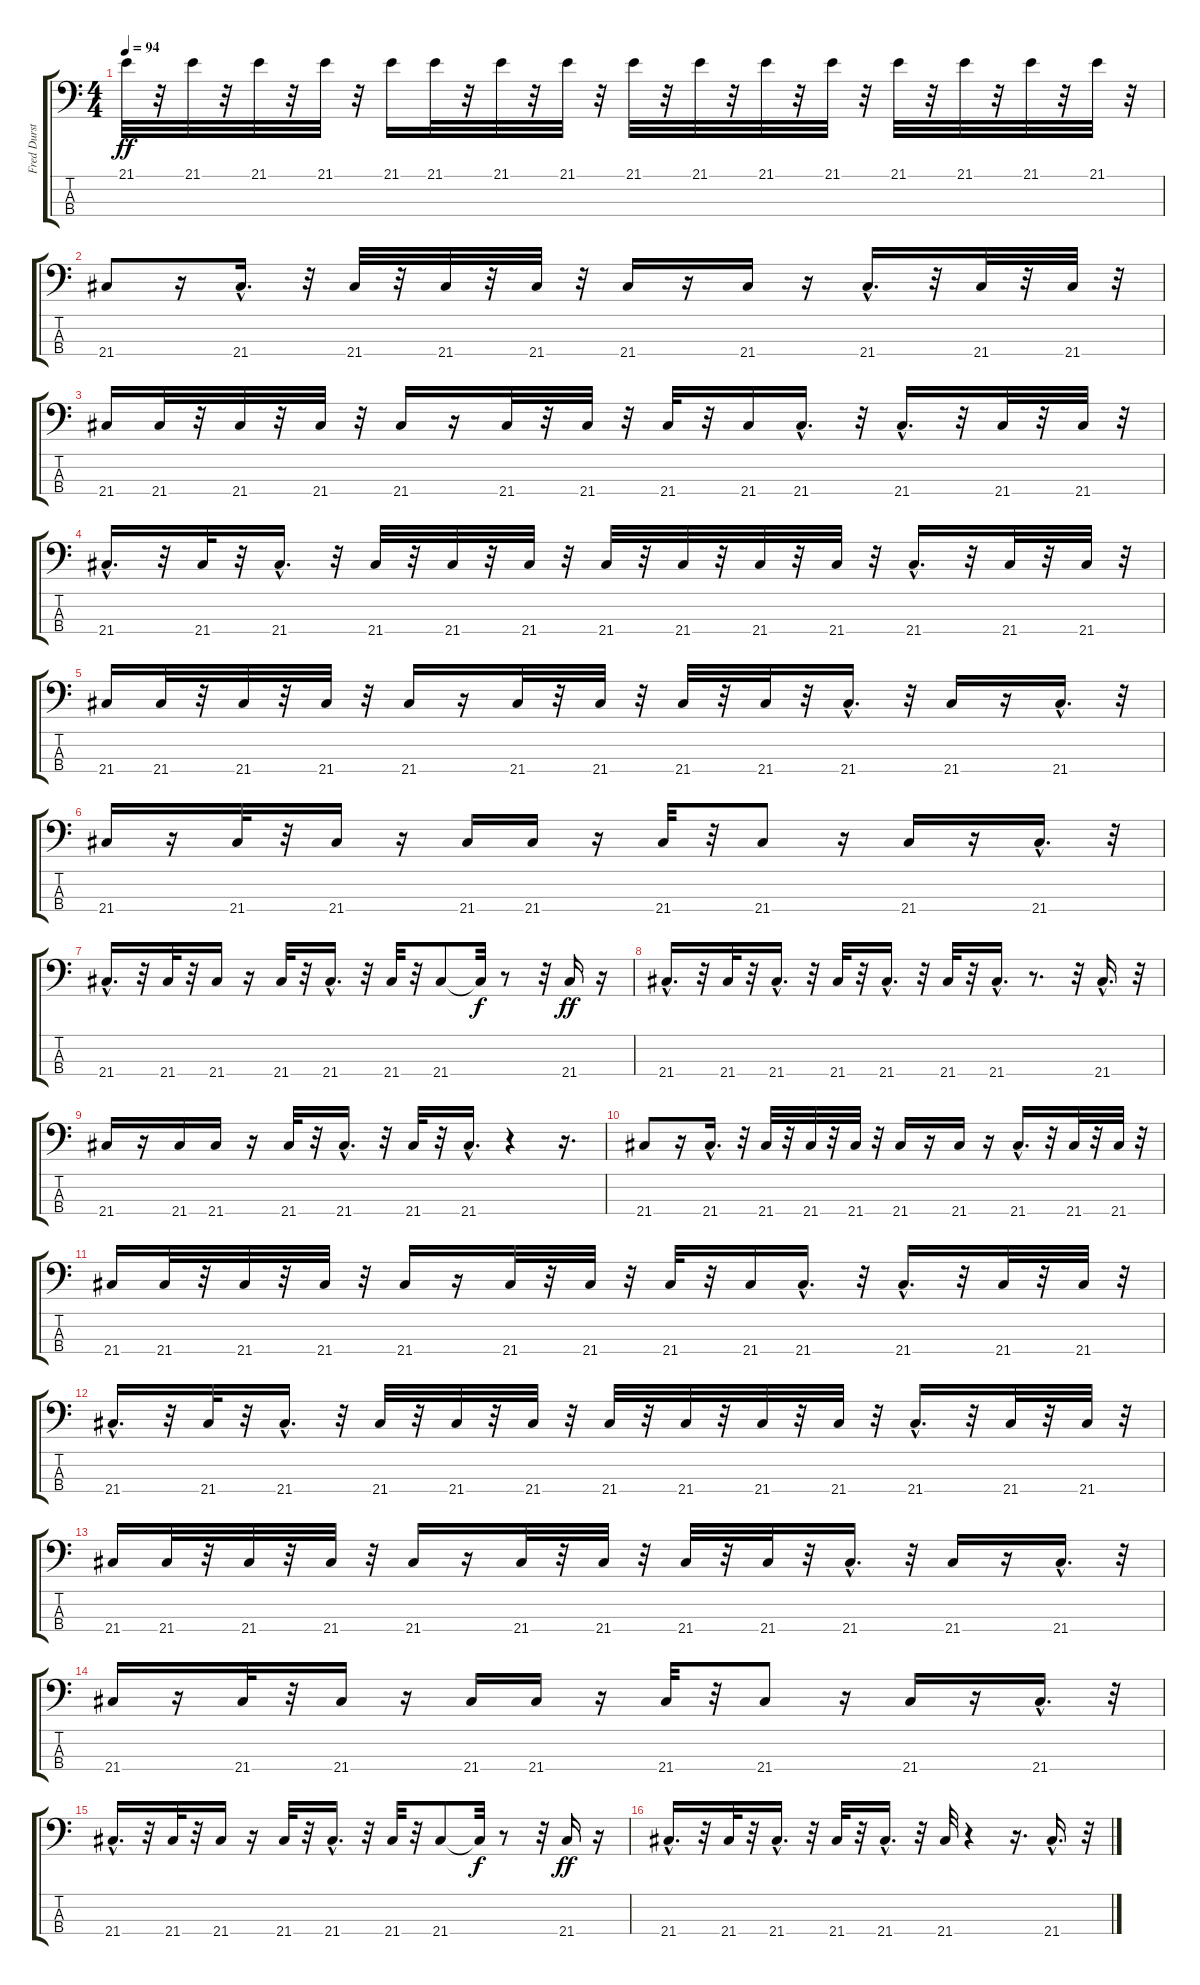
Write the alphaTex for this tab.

\track ("Fred Durst 1" "Fred Durst") {instrument electricgrandpiano}
\staff {score tabs}
\tuning (G2 D2 A1 E1) {hide}
\ts (4 4)
\tempo 94
\clef f4
\ks c
21.1.32{dy ff} r.32 21.1.32 r.32 21.1.32 r.32 21.1.32 r.32 21.1.16 21.1.32 r.32 21.1.32 r.32 21.1.32 r.32 21.1.32 r.32 21.1.32 r.32 21.1.32 r.32 21.1.32 r.32 21.1.32 r.32 21.1.32 r.32 21.1.32 r.32 21.1.32 r.32 |
21.4.8 r.16 21.4{hac}.16{d} r.32 21.4.32 r.32 21.4.32 r.32 21.4.32 r.32 21.4.16 r.16 21.4.16 r.16 21.4{hac}.16{d} r.32 21.4.32 r.32 21.4.32 r.32 |
21.4.16 21.4.32 r.32 21.4.32 r.32 21.4.32 r.32 21.4.16 r.16 21.4.32 r.32 21.4.32 r.32 21.4.32 r.32 21.4.16 21.4{hac}.16{d} r.32 21.4{hac}.16{d} r.32 21.4.32 r.32 21.4.32 r.32 |
21.4{hac}.16{d} r.32 21.4.32 r.32 21.4{hac}.16{d} r.32 21.4.32 r.32 21.4.32 r.32 21.4.32 r.32 21.4.32 r.32 21.4.32 r.32 21.4.32 r.32 21.4.32 r.32 21.4{hac}.16{d} r.32 21.4.32 r.32 21.4.32 r.32 |
21.4.16 21.4.32 r.32 21.4.32 r.32 21.4.32 r.32 21.4.16 r.16 21.4.32 r.32 21.4.32 r.32 21.4.32 r.32 21.4.32 r.32 21.4{hac}.16{d} r.32 21.4.16 r.16 21.4{hac}.16{d} r.32 |
21.4.16 r.16 21.4.32 r.32 21.4.16 r.16 21.4.16 21.4.16 r.16 21.4.32 r.32 21.4.8 r.16 21.4.16 r.16 21.4{hac}.16{d} r.32 |
21.4{hac}.16{d} r.32 21.4.32 r.32 21.4.16 r.16 21.4.32 r.32 21.4{hac}.16{d} r.32 21.4.32 r.32 21.4.8 21.4{t}.32{dy f} r.8 r.32 21.4.16{dy ff} r.16 |
21.4{hac}.16{d} r.32 21.4.32 r.32 21.4{hac}.16{d} r.32 21.4.32 r.32 21.4{hac}.16{d} r.32 21.4.32 r.32 21.4{hac}.16{d} r.8{d} r.32 21.4{hac}.16{d} r.32 |
21.4.16 r.16 21.4.16 21.4.16 r.16 21.4.32 r.32 21.4{hac}.16{d} r.32 21.4.32 r.32 21.4{hac}.16{d} r.4 r.16{d} |
21.4.8 r.16 21.4{hac}.16{d} r.32 21.4.32 r.32 21.4.32 r.32 21.4.32 r.32 21.4.16 r.16 21.4.16 r.16 21.4{hac}.16{d} r.32 21.4.32 r.32 21.4.32 r.32 |
21.4.16 21.4.32 r.32 21.4.32 r.32 21.4.32 r.32 21.4.16 r.16 21.4.32 r.32 21.4.32 r.32 21.4.32 r.32 21.4.16 21.4{hac}.16{d} r.32 21.4{hac}.16{d} r.32 21.4.32 r.32 21.4.32 r.32 |
21.4{hac}.16{d} r.32 21.4.32 r.32 21.4{hac}.16{d} r.32 21.4.32 r.32 21.4.32 r.32 21.4.32 r.32 21.4.32 r.32 21.4.32 r.32 21.4.32 r.32 21.4.32 r.32 21.4{hac}.16{d} r.32 21.4.32 r.32 21.4.32 r.32 |
21.4.16 21.4.32 r.32 21.4.32 r.32 21.4.32 r.32 21.4.16 r.16 21.4.32 r.32 21.4.32 r.32 21.4.32 r.32 21.4.32 r.32 21.4{hac}.16{d} r.32 21.4.16 r.16 21.4{hac}.16{d} r.32 |
21.4.16 r.16 21.4.32 r.32 21.4.16 r.16 21.4.16 21.4.16 r.16 21.4.32 r.32 21.4.8 r.16 21.4.16 r.16 21.4{hac}.16{d} r.32 |
21.4{hac}.16{d} r.32 21.4.32 r.32 21.4.16 r.16 21.4.32 r.32 21.4{hac}.16{d} r.32 21.4.32 r.32 21.4.8 21.4{t}.32{dy f} r.8 r.32 21.4.16{dy ff} r.16 |
21.4{hac}.16{d} r.32 21.4.32 r.32 21.4{hac}.16{d} r.32 21.4.32 r.32 21.4{hac}.16{d} r.32 21.4.32 r.4 r.16{d} 21.4{hac}.16{d} r.32
